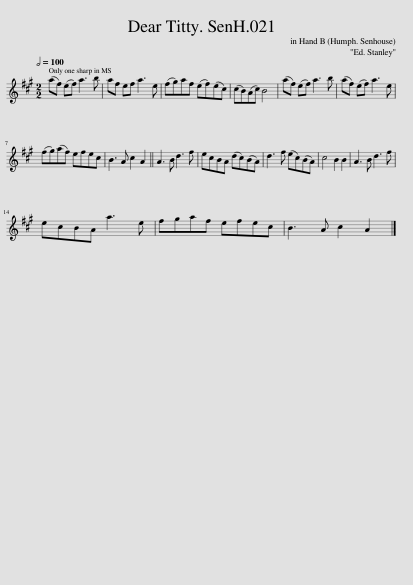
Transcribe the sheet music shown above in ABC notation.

X:1
L:1/8
Q:1/2=100
M:2/2
I:linebreak $
K:A
V:1 treble
V:1
 (af) (ef) a3 b | af ef a3 e | (fg)af (ef)(ec) | (cB)(Ac) B4 | (af) (ef) a3 b | %5
 (af) (ef) a3 e |$ (fg)(af) efec | B3 A c2 A2 || A3 B d3 f | ecBA (dc)(BA) | %10
 d3 f (ec)(BA) | c4 B2 B2 | A3 B d3 f |$ ecBA a3 e | fgaf efec | %15
 B3 A c2 A2 |] %16
